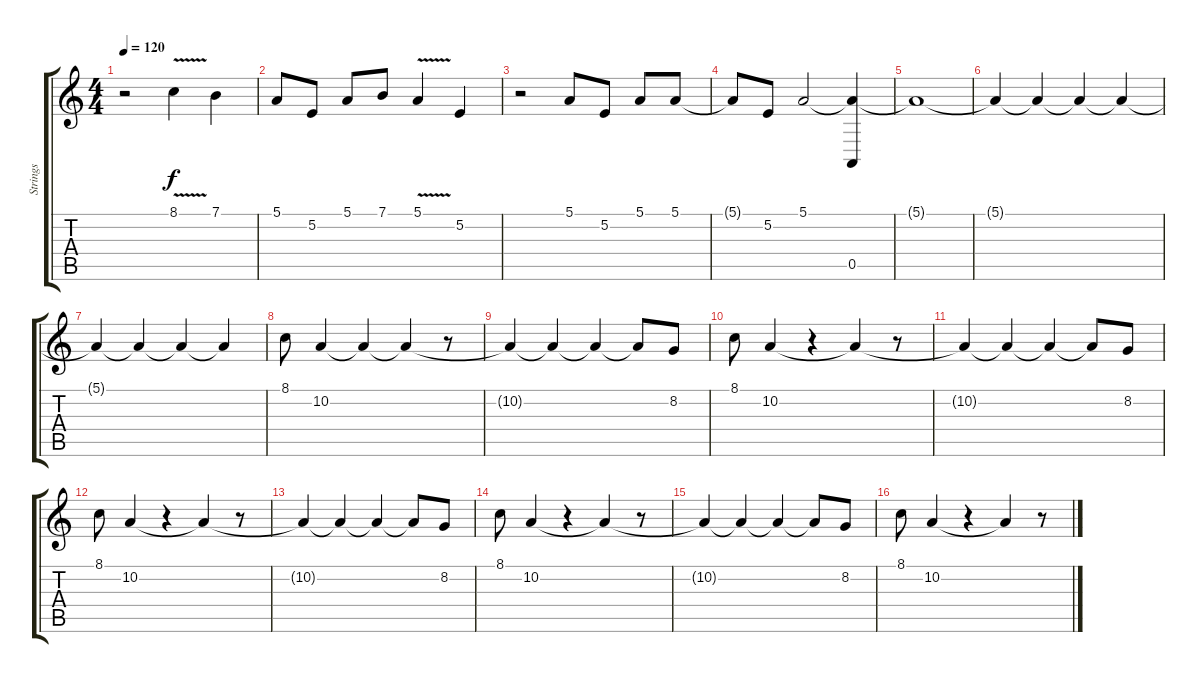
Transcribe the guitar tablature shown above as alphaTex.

\track ("Strings" "Strings") {instrument stringensemble1}
\staff {score tabs}
\tuning (E4 B3 G3 D3 A2 E2) {hide}
\ts (4 4)
\tempo 120
\clef g2
\ks c
r.2{dy f} 8.1{v}.4 7.1.4 |
5.1.8 5.2.8 5.1.8 7.1.8 5.1{v}.4 5.2.4 |
r.2 5.1.8 5.2.8 5.1.8 5.1.8 |
5.1{t}.8 5.2.8 5.1.2 (5.1{t} 0.5).4 |
5.1{t}.1 |
5.1{t}.4 5.1{t}.4 5.1{t}.4 5.1{t}.4 |
5.1{t}.4 5.1{t}.4 5.1{t}.4 5.1{t}.4 |
8.1.8 10.2.4 10.2{t}.4 10.2{t}.4 r.8 |
10.2{t}.4 10.2{t}.4 10.2{t}.4 10.2{t}.8 8.2.8 |
8.1.8 10.2.4 r.4 10.2{t}.4 r.8 |
10.2{t}.4 10.2{t}.4 10.2{t}.4 10.2{t}.8 8.2.8 |
8.1.8 10.2.4 r.4 10.2{t}.4 r.8 |
10.2{t}.4 10.2{t}.4 10.2{t}.4 10.2{t}.8 8.2.8 |
8.1.8 10.2.4 r.4 10.2{t}.4 r.8 |
10.2{t}.4 10.2{t}.4 10.2{t}.4 10.2{t}.8 8.2.8 |
8.1.8 10.2.4 r.4 10.2{t}.4 r.8
